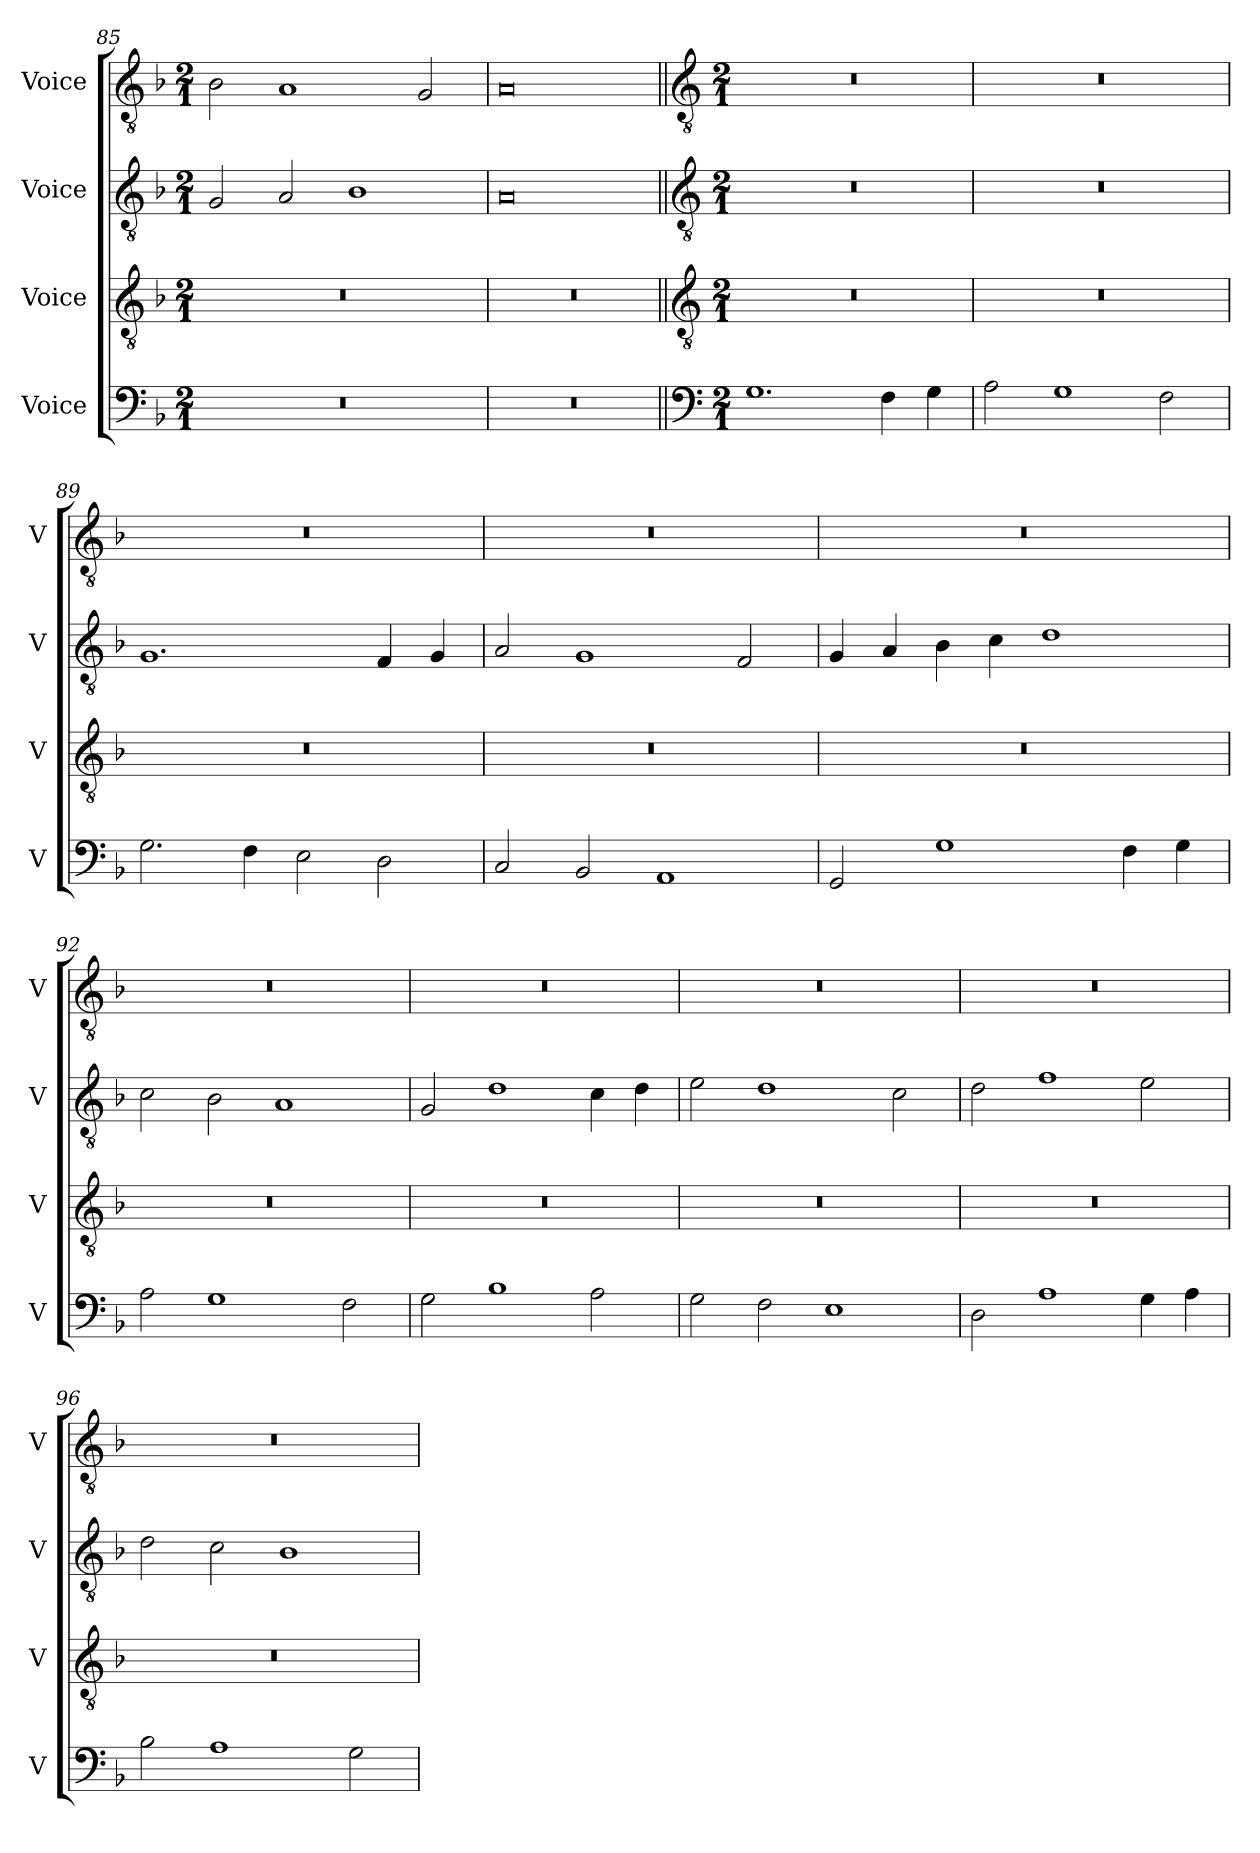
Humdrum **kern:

**kern	**kern	**kern	**kern
*part4	*part3	*part2	*part1
*staff4	*staff3	*staff2	*staff1
*I"Voice	*I"Voice	*I"Voice	*I"Voice
*I'V	*I'V	*I'V	*I'V
*clefF4	*clefGv2	*clefGv2	*clefGv2
*k[b-]	*k[b-]	*k[b-]	*k[b-]
*M2/1	*M2/1	*M2/1	*M2/1
=85	=85	=85	=85
0r	0r	2G/	2B-\
.	.	2A/	1A
.	.	1B-	.
.	.	.	2G/
=86	=86	=86	=86
0r	0r	0A	0A
!!LO:PB:g=z
=87||	=87||	=87||	=87||
*clefF4	*clefGv2	*clefGv2	*clefGv2
*M2/1	*M2/1	*M2/1	*M2/1
1.G	0r	0r	0r
4F\	.	.	.
4G\	.	.	.
=88	=88	=88	=88
2A\	0r	0r	0r
1G	.	.	.
2F\	.	.	.
=89	=89	=89	=89
2.G\	0r	1.G	0r
4F\	.	.	.
2E\	.	.	.
2D\	.	4F/	.
.	.	4G/	.
=90	=90	=90	=90
2C/	0r	2A/	0r
2BB-/	.	1G	.
1AA	.	.	.
.	.	2F/	.
!!LO:LB:g=z
=91	=91	=91	=91
2GG/	0r	4G/	0r
.	.	4A/	.
1G	.	4B-\	.
.	.	4c\	.
.	.	1d	.
4F\	.	.	.
4G\	.	.	.
=92	=92	=92	=92
2A\	0r	2c\	0r
1G	.	2B-\	.
.	.	1A	.
2F\	.	.	.
=93	=93	=93	=93
2G\	0r	2G/	0r
1B-	.	1d	.
2A\	.	4c\	.
.	.	4d\	.
=94	=94	=94	=94
2G\	0r	2e\	0r
2F\	.	1d	.
1E	.	.	.
.	.	2c\	.
!!LO:LB:g=z
=95	=95	=95	=95
2D\	0r	2d\	0r
1A	.	1f	.
4G\	.	2e\	.
4A\	.	.	.
=96	=96	=96	=96
2B-\	0r	2d\	0r
1A	.	2c\	.
.	.	1B-	.
2G\	.	.	.
=	=	=	=
*-	*-	*-	*-
